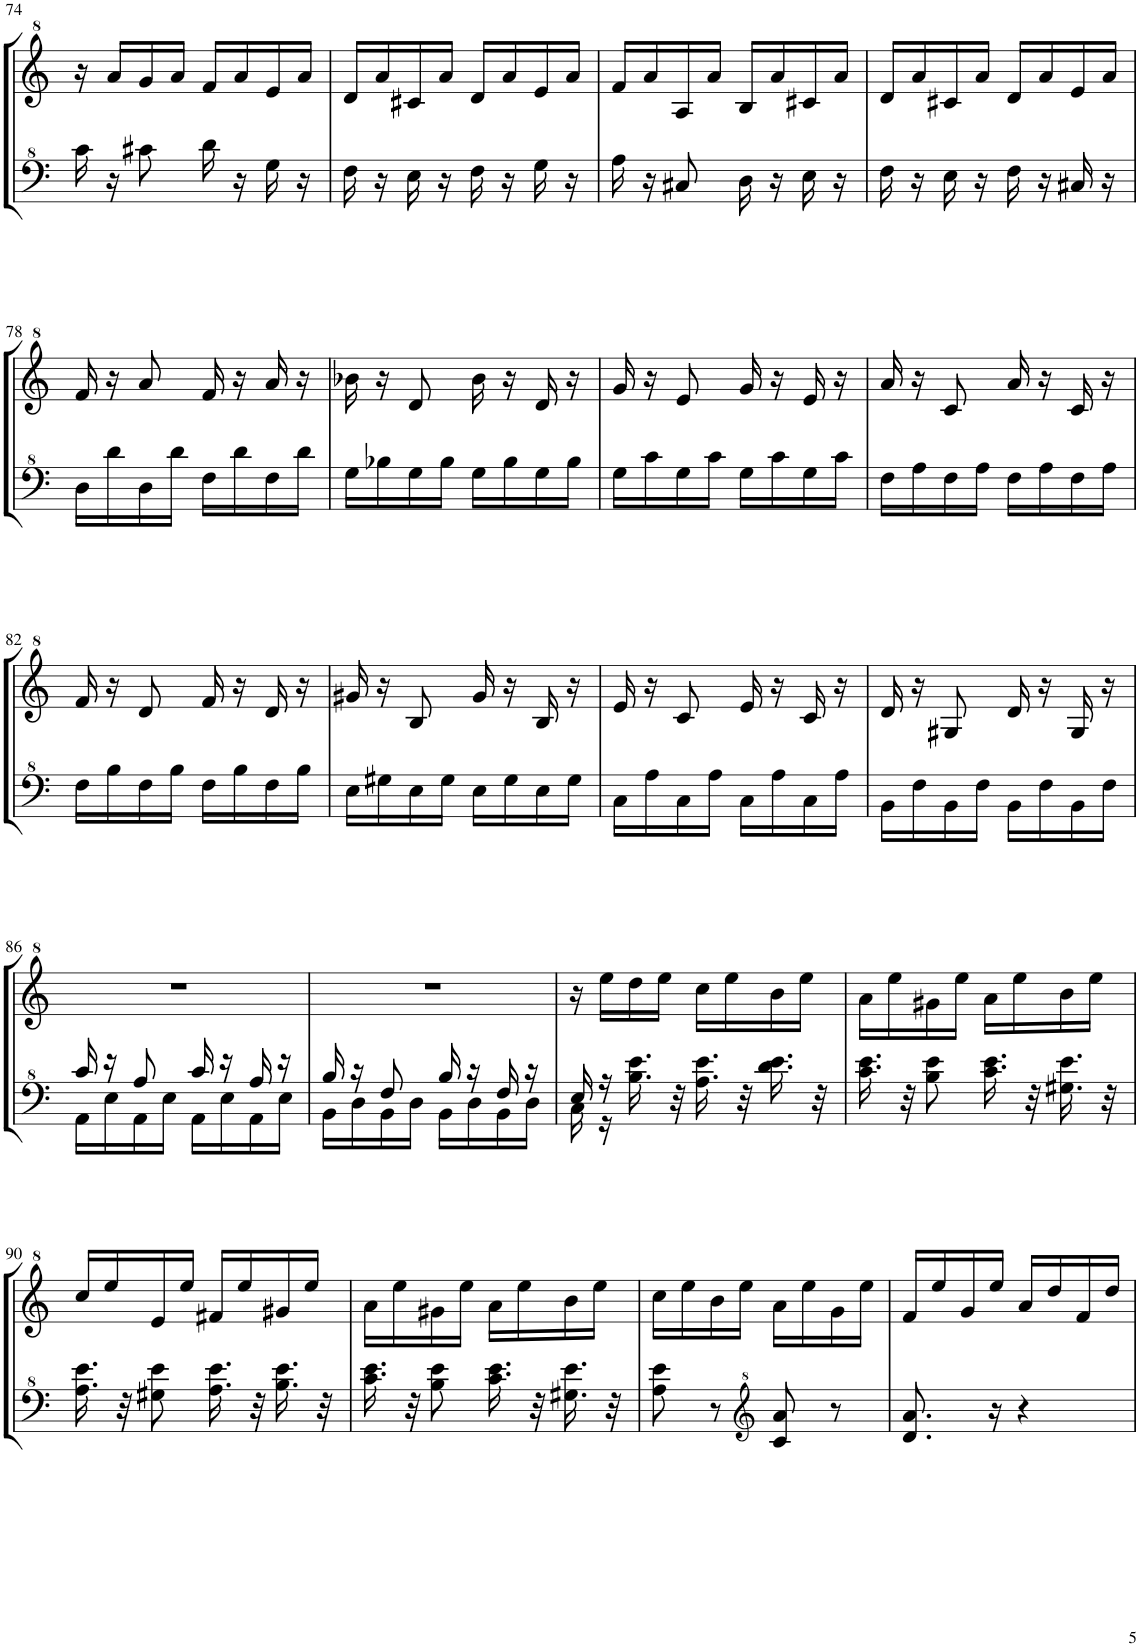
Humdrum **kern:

**kern	**kern
*part1	*part1
*staff2	*staff1
*I"Model III	*
!!LO:PB:g=z
*clefF^4	*clefG^2
*k[]	*k[]
*M2/4	*M2/4
=74	=74
16cc\	16r
16r	16aa/LL
8cc#X\	16gg/
.	16aa/JJ
16dd\	16ff/LL
16r	16aa/
16g\	16ee/
16r	16aa/JJ
=75	=75
16f\	16dd/LL
16r	16aa/
16e\	16cc#X/
16r	16aa/JJ
16f\	16dd/LL
16r	16aa/
16g\	16ee/
16r	16aa/JJ
=76	=76
16a\	16ff/LL
16r	16aa/
8c#X/	16a/
.	16aa/JJ
16d\	16b/LL
16r	16aa/
16e\	16cc#X/
16r	16aa/JJ
=77	=77
16f\	16dd/LL
16r	16aa/
16e\	16cc#X/
16r	16aa/JJ
16f\	16dd/LL
16r	16aa/
16c#X/	16ee/
16r	16aa/JJ
!!LO:LB:g=z
=78	=78
16d\LL	16ff/
16dd\	16r
16d\	8aa/
16dd\JJ	.
16f\LL	16ff/
16dd\	16r
16f\	16aa/
16dd\JJ	16r
=79	=79
16g\LL	16bb-X\
16b-X\	16r
16g\	8dd/
16b-\JJ	.
16g\LL	16bb-\
16b-\	16r
16g\	16dd/
16b-\JJ	16r
=80	=80
16g\LL	16gg/
16cc\	16r
16g\	8ee/
16cc\JJ	.
16g\LL	16gg/
16cc\	16r
16g\	16ee/
16cc\JJ	16r
=81	=81
16f\LL	16aa/
16a\	16r
16f\	8cc/
16a\JJ	.
16f\LL	16aa/
16a\	16r
16f\	16cc/
16a\JJ	16r
!!LO:LB:g=z
=82	=82
16f\LL	16ff/
16b\	16r
16f\	8dd/
16b\JJ	.
16f\LL	16ff/
16b\	16r
16f\	16dd/
16b\JJ	16r
=83	=83
16e\LL	16gg#X/
16g#X\	16r
16e\	8b/
16g#\JJ	.
16e\LL	16gg#/
16g#\	16r
16e\	16b/
16g#\JJ	16r
=84	=84
16c\LL	16ee/
16a\	16r
16c\	8cc/
16a\JJ	.
16c\LL	16ee/
16a\	16r
16c\	16cc/
16a\JJ	16r
=85	=85
16B\LL	16dd/
16f\	16r
16B\	8g#X/
16f\JJ	.
16B\LL	16dd/
16f\	16r
16B\	16g#/
16f\JJ	16r
!!LO:LB:g=z
=86	=86
*^	*
16cc/	16A\LL	2r
16r	16e\	.
8a/	16A\	.
.	16e\JJ	.
16cc/	16A\LL	.
16r	16e\	.
16a/	16A\	.
16r	16e\JJ	.
=87	=87	=87
16b/	16B\LL	2r
16r	16d\	.
8f/	16B\	.
.	16d\JJ	.
16b/	16B\LL	.
16r	16d\	.
16f/	16B\	.
16r	16d\JJ	.
=88	=88	=88
16e/	16c\	16r
16r	16r	16eee\LL
16.b\ 16.ee\	4.ryy	16ddd\
.	.	16eee\JJ
32r	.	.
16.a\ 16.ee\	.	16ccc\LL
.	.	16eee\
32r	.	.
16.dd\ 16.ee\	.	16bb\
.	.	16eee\JJ
32r	.	.
*v	*v	*
=89	=89
16.cc\ 16.ee\	16aa\LL
.	16eee\
32r	.
8b\ 8ee\	16gg#X\
.	16eee\JJ
16.cc\ 16.ee\	16aa\LL
.	16eee\
32r	.
16.g#X\ 16.ee\	16bb\
.	16eee\JJ
32r	.
!!LO:LB:g=z
=90	=90
16.a\ 16.ee\	16ccc/LL
.	16eee/
32r	.
8g#X\ 8ee\	16ee/
.	16eee/JJ
16.a\ 16.ee\	16ff#X/LL
.	16eee/
32r	.
16.b\ 16.ee\	16gg#X/
.	16eee/JJ
32r	.
=91	=91
16.cc\ 16.ee\	16aa\LL
.	16eee\
32r	.
8b\ 8ee\	16gg#X\
.	16eee\JJ
16.cc\ 16.ee\	16aa\LL
.	16eee\
32r	.
16.g#X\ 16.ee\	16bb\
.	16eee\JJ
32r	.
=92	=92
8a\ 8ee\	16ccc\LL
.	16eee\
8r	16bb\
.	16eee\JJ
*clefG^2	*
8cc/ 8aa/	16aa\LL
.	16eee\
8r	16gg\
.	16eee\JJ
=93	=93
8.dd/ 8.aa/	16ff/LL
.	16eee/
.	16gg/
16r	16eee/JJ
4r	16aa/LL
.	16ddd/
.	16ff/
.	16ddd/JJ
=	=
*-	*-
